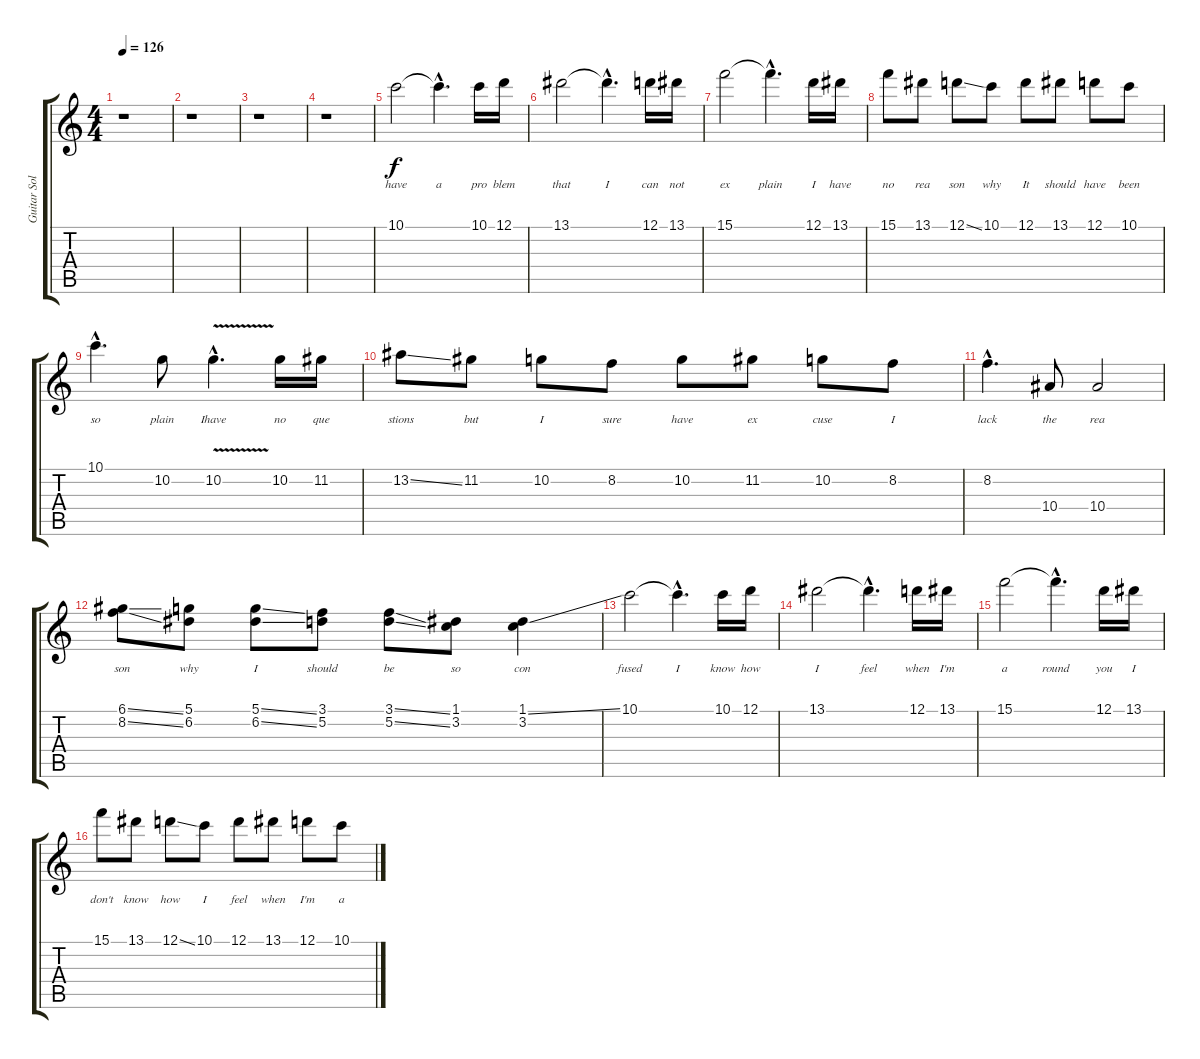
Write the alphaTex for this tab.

\track ("Guitar Solo" "Guitar Sol") {instrument acousticguitarsteel}
\staff {score tabs}
\tuning (D4 A3 F3 C3 G2 C2) {hide}
\ts (4 4)
\tempo 126
\clef g2
\ks c
r.1{dy mp} |
r.1 |
r.1 |
r.1 |
10.1.2{lyrics (0 "have") lyrics (1 "") lyrics (2 "") lyrics (3 "") lyrics (4 "") dy f} 10.1{hac t}.4{d lyrics (0 "a") lyrics (1 "") lyrics (2 "") lyrics (3 "") lyrics (4 "")} 10.1.16{lyrics (0 "pro") lyrics (1 "") lyrics (2 "") lyrics (3 "") lyrics (4 "")} 12.1.16{lyrics (0 "blem") lyrics (1 "") lyrics (2 "") lyrics (3 "") lyrics (4 "")} |
13.1.2{lyrics (0 "that") lyrics (1 "") lyrics (2 "") lyrics (3 "") lyrics (4 "")} 13.1{hac t}.4{d lyrics (0 "I") lyrics (1 "") lyrics (2 "") lyrics (3 "") lyrics (4 "")} 12.1.16{lyrics (0 "can") lyrics (1 "") lyrics (2 "") lyrics (3 "") lyrics (4 "")} 13.1.16{lyrics (0 "not") lyrics (1 "") lyrics (2 "") lyrics (3 "") lyrics (4 "")} |
15.1.2{lyrics (0 "ex") lyrics (1 "") lyrics (2 "") lyrics (3 "") lyrics (4 "")} 15.1{hac t}.4{d lyrics (0 "plain") lyrics (1 "") lyrics (2 "") lyrics (3 "") lyrics (4 "")} 12.1.16{lyrics (0 "I") lyrics (1 "") lyrics (2 "") lyrics (3 "") lyrics (4 "")} 13.1.16{lyrics (0 "have") lyrics (1 "") lyrics (2 "") lyrics (3 "") lyrics (4 "")} |
15.1.8{lyrics (0 "no") lyrics (1 "") lyrics (2 "") lyrics (3 "") lyrics (4 "")} 13.1.8{lyrics (0 "rea") lyrics (1 "") lyrics (2 "") lyrics (3 "") lyrics (4 "")} 12.1{ss}.8{lyrics (0 "son") lyrics (1 "") lyrics (2 "") lyrics (3 "") lyrics (4 "")} 10.1.8{lyrics (0 "why") lyrics (1 "") lyrics (2 "") lyrics (3 "") lyrics (4 "")} 12.1.8{lyrics (0 "It") lyrics (1 "") lyrics (2 "") lyrics (3 "") lyrics (4 "")} 13.1.8{lyrics (0 "should") lyrics (1 "") lyrics (2 "") lyrics (3 "") lyrics (4 "")} 12.1.8{lyrics (0 "have") lyrics (1 "") lyrics (2 "") lyrics (3 "") lyrics (4 "")} 10.1.8{lyrics (0 "been") lyrics (1 "") lyrics (2 "") lyrics (3 "") lyrics (4 "")} |
10.1{hac}.4{d lyrics (0 "so") lyrics (1 "") lyrics (2 "") lyrics (3 "") lyrics (4 "")} 10.2.8{lyrics (0 "plain") lyrics (1 "") lyrics (2 "") lyrics (3 "") lyrics (4 "")} 10.2{v hac}.4{d lyrics (0 "Ihave") lyrics (1 "") lyrics (2 "") lyrics (3 "") lyrics (4 "")} 10.2.16{lyrics (0 "no") lyrics (1 "") lyrics (2 "") lyrics (3 "") lyrics (4 "")} 11.2.16{lyrics (0 "que") lyrics (1 "") lyrics (2 "") lyrics (3 "") lyrics (4 "")} |
13.2{ss}.8{lyrics (0 "stions") lyrics (1 "") lyrics (2 "") lyrics (3 "") lyrics (4 "")} 11.2.8{lyrics (0 "but") lyrics (1 "") lyrics (2 "") lyrics (3 "") lyrics (4 "")} 10.2.8{lyrics (0 "I") lyrics (1 "") lyrics (2 "") lyrics (3 "") lyrics (4 "")} 8.2.8{lyrics (0 "sure") lyrics (1 "") lyrics (2 "") lyrics (3 "") lyrics (4 "")} 10.2.8{lyrics (0 "have") lyrics (1 "") lyrics (2 "") lyrics (3 "") lyrics (4 "")} 11.2.8{lyrics (0 "ex") lyrics (1 "") lyrics (2 "") lyrics (3 "") lyrics (4 "")} 10.2.8{lyrics (0 "cuse") lyrics (1 "") lyrics (2 "") lyrics (3 "") lyrics (4 "")} 8.2.8{lyrics (0 "I") lyrics (1 "") lyrics (2 "") lyrics (3 "") lyrics (4 "")} |
8.2{hac}.4{d lyrics (0 "lack") lyrics (1 "") lyrics (2 "") lyrics (3 "") lyrics (4 "")} 10.4.8{lyrics (0 "the") lyrics (1 "") lyrics (2 "") lyrics (3 "") lyrics (4 "")} 10.4.2{lyrics (0 "rea") lyrics (1 "") lyrics (2 "") lyrics (3 "") lyrics (4 "")} |
(6.1{ss} 8.2{ss}).8{lyrics (0 "son") lyrics (1 "") lyrics (2 "") lyrics (3 "") lyrics (4 "")} (5.1 6.2).8{lyrics (0 "why") lyrics (1 "") lyrics (2 "") lyrics (3 "") lyrics (4 "")} (5.1{ss} 6.2{ss}).8{lyrics (0 "I") lyrics (1 "") lyrics (2 "") lyrics (3 "") lyrics (4 "")} (3.1 5.2).8{lyrics (0 "should") lyrics (1 "") lyrics (2 "") lyrics (3 "") lyrics (4 "")} (3.1{ss} 5.2{ss}).8{lyrics (0 "be") lyrics (1 "") lyrics (2 "") lyrics (3 "") lyrics (4 "")} (1.1 3.2).8{lyrics (0 "so") lyrics (1 "") lyrics (2 "") lyrics (3 "") lyrics (4 "")} (1.1{ss} 3.2).4{lyrics (0 "con") lyrics (1 "") lyrics (2 "") lyrics (3 "") lyrics (4 "")} |
10.1.2{lyrics (0 "fused") lyrics (1 "") lyrics (2 "") lyrics (3 "") lyrics (4 "")} 10.1{hac t}.4{d lyrics (0 "I") lyrics (1 "") lyrics (2 "") lyrics (3 "") lyrics (4 "")} 10.1.16{lyrics (0 "know") lyrics (1 "") lyrics (2 "") lyrics (3 "") lyrics (4 "")} 12.1.16{lyrics (0 "how") lyrics (1 "") lyrics (2 "") lyrics (3 "") lyrics (4 "")} |
13.1.2{lyrics (0 "I") lyrics (1 "") lyrics (2 "") lyrics (3 "") lyrics (4 "")} 13.1{hac t}.4{d lyrics (0 "feel") lyrics (1 "") lyrics (2 "") lyrics (3 "") lyrics (4 "")} 12.1.16{lyrics (0 "when") lyrics (1 "") lyrics (2 "") lyrics (3 "") lyrics (4 "")} 13.1.16{lyrics (0 "I'm") lyrics (1 "") lyrics (2 "") lyrics (3 "") lyrics (4 "")} |
15.1.2{lyrics (0 "a") lyrics (1 "") lyrics (2 "") lyrics (3 "") lyrics (4 "")} 15.1{hac t}.4{d lyrics (0 "round") lyrics (1 "") lyrics (2 "") lyrics (3 "") lyrics (4 "")} 12.1.16{lyrics (0 "you") lyrics (1 "") lyrics (2 "") lyrics (3 "") lyrics (4 "")} 13.1.16{lyrics (0 "I") lyrics (1 "") lyrics (2 "") lyrics (3 "") lyrics (4 "")} |
15.1.8{lyrics (0 "don't") lyrics (1 "") lyrics (2 "") lyrics (3 "") lyrics (4 "")} 13.1.8{lyrics (0 "know") lyrics (1 "") lyrics (2 "") lyrics (3 "") lyrics (4 "")} 12.1{ss}.8{lyrics (0 "how") lyrics (1 "") lyrics (2 "") lyrics (3 "") lyrics (4 "")} 10.1.8{lyrics (0 "I") lyrics (1 "") lyrics (2 "") lyrics (3 "") lyrics (4 "")} 12.1.8{lyrics (0 "feel") lyrics (1 "") lyrics (2 "") lyrics (3 "") lyrics (4 "")} 13.1.8{lyrics (0 "when") lyrics (1 "") lyrics (2 "") lyrics (3 "") lyrics (4 "")} 12.1.8{lyrics (0 "I'm") lyrics (1 "") lyrics (2 "") lyrics (3 "") lyrics (4 "")} 10.1.8{lyrics (0 "a") lyrics (1 "") lyrics (2 "") lyrics (3 "") lyrics (4 "")}
